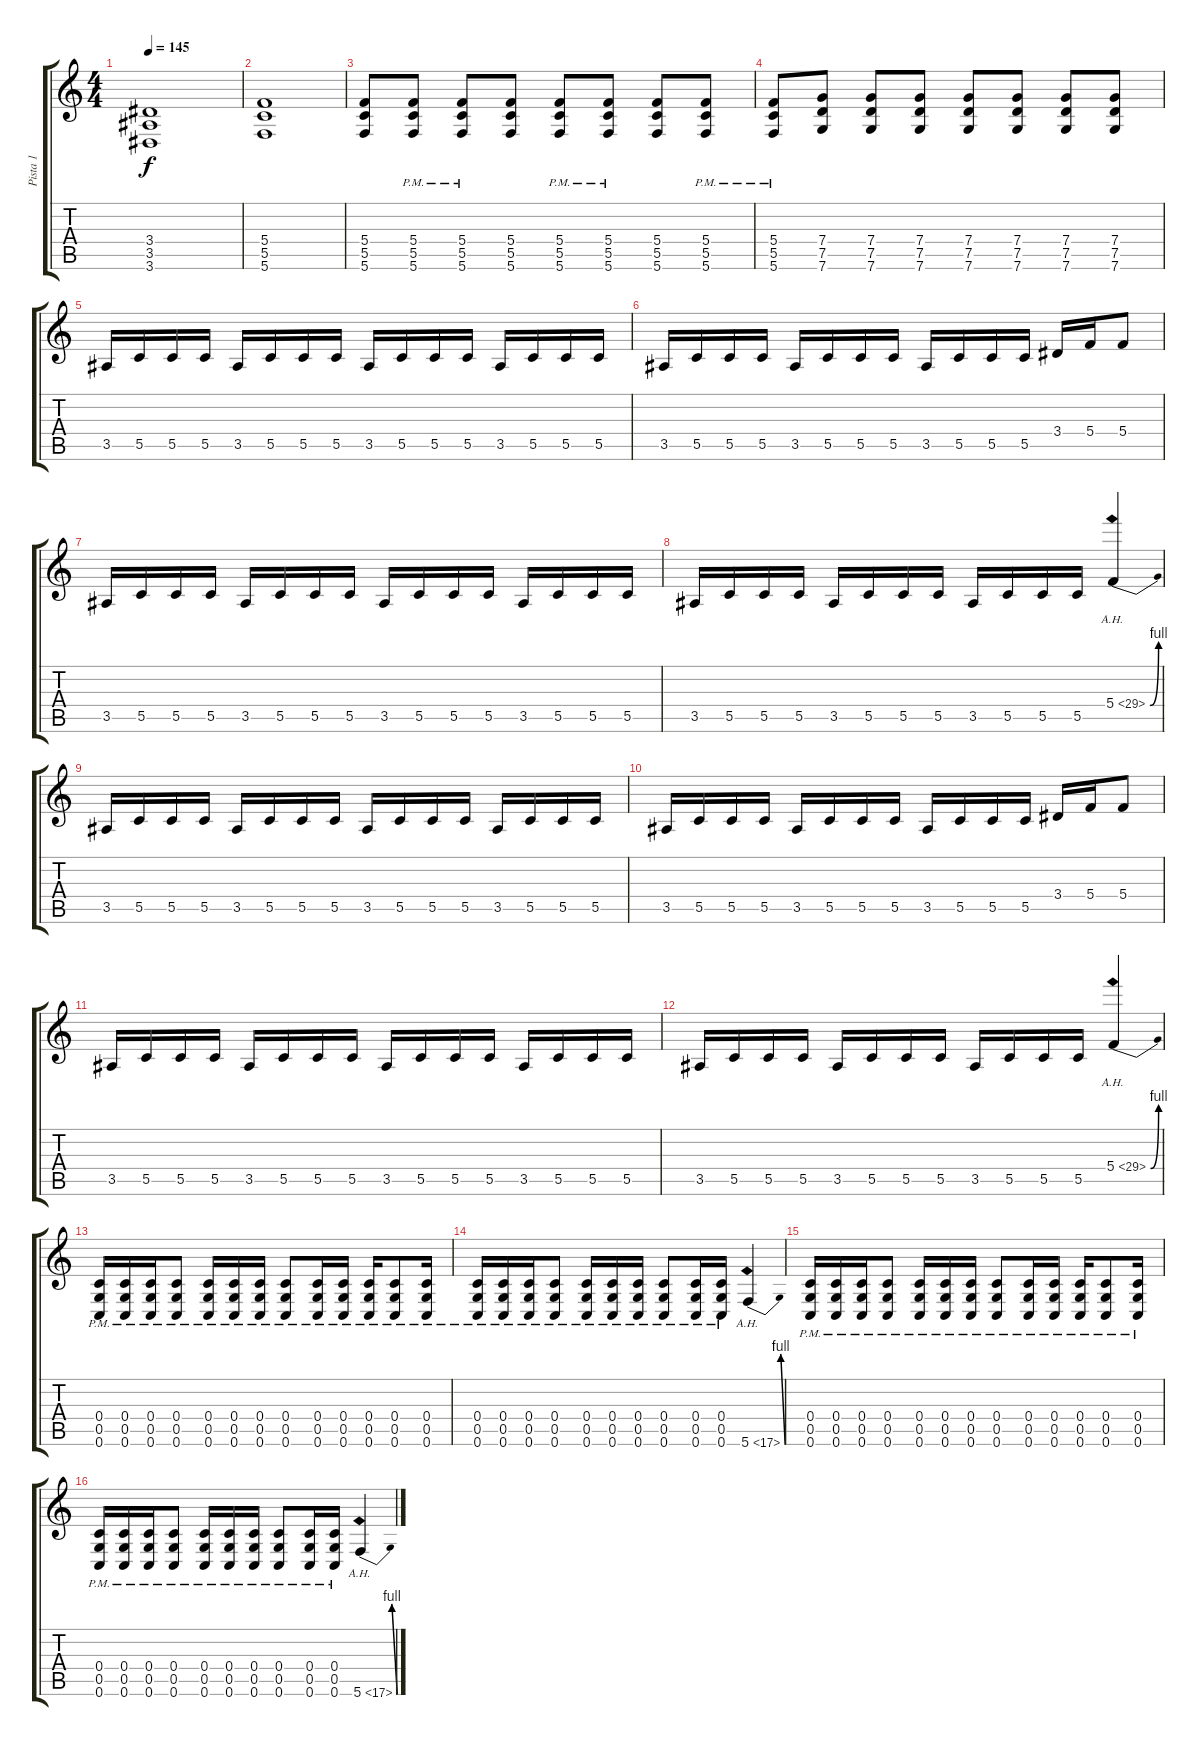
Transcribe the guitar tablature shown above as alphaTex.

\track ("Pista 1" "Pista 1") {instrument distortionguitar}
\staff {score tabs}
\tuning (D4 A3 F3 C3 G2 C2) {hide}
\ts (4 4)
\tempo 145
\clef g2
\ks c
(3.4 3.5 3.6).1{dy f} |
(5.4 5.5 5.6).1 |
(5.4 5.5 5.6).8 (5.4{pm} 5.5{pm} 5.6{pm}).8 (5.4{pm} 5.5{pm} 5.6{pm}).8 (5.4 5.5 5.6).8 (5.4{pm} 5.5{pm} 5.6{pm}).8 (5.4{pm} 5.5{pm} 5.6{pm}).8 (5.4 5.5 5.6).8 (5.4{pm} 5.5{pm} 5.6{pm}).8 |
(5.4{pm} 5.5{pm} 5.6{pm}).8 (7.4 7.5 7.6).8 (7.4 7.5 7.6).8 (7.4 7.5 7.6).8 (7.4 7.5 7.6).8 (7.4 7.5 7.6).8 (7.4 7.5 7.6).8 (7.4 7.5 7.6).8 |
3.5.16 5.5.16 5.5.16 5.5.16 3.5.16 5.5.16 5.5.16 5.5.16 3.5.16 5.5.16 5.5.16 5.5.16 3.5.16 5.5.16 5.5.16 5.5.16 |
3.5.16 5.5.16 5.5.16 5.5.16 3.5.16 5.5.16 5.5.16 5.5.16 3.5.16 5.5.16 5.5.16 5.5.16 3.4.16 5.4.16 5.4.8 |
3.5.16 5.5.16 5.5.16 5.5.16 3.5.16 5.5.16 5.5.16 5.5.16 3.5.16 5.5.16 5.5.16 5.5.16 3.5.16 5.5.16 5.5.16 5.5.16 |
3.5.16 5.5.16 5.5.16 5.5.16 3.5.16 5.5.16 5.5.16 5.5.16 3.5.16 5.5.16 5.5.16 5.5.16 5.4{be (bend 0 0 60 4) ah 24}.4 |
3.5.16 5.5.16 5.5.16 5.5.16 3.5.16 5.5.16 5.5.16 5.5.16 3.5.16 5.5.16 5.5.16 5.5.16 3.5.16 5.5.16 5.5.16 5.5.16 |
3.5.16 5.5.16 5.5.16 5.5.16 3.5.16 5.5.16 5.5.16 5.5.16 3.5.16 5.5.16 5.5.16 5.5.16 3.4.16 5.4.16 5.4.8 |
3.5.16 5.5.16 5.5.16 5.5.16 3.5.16 5.5.16 5.5.16 5.5.16 3.5.16 5.5.16 5.5.16 5.5.16 3.5.16 5.5.16 5.5.16 5.5.16 |
3.5.16 5.5.16 5.5.16 5.5.16 3.5.16 5.5.16 5.5.16 5.5.16 3.5.16 5.5.16 5.5.16 5.5.16 5.4{be (bend 0 0 60 4) ah 24}.4 |
(0.4{pm} 0.5{pm} 0.6{pm}).16 (0.4{pm} 0.5{pm} 0.6{pm}).16 (0.4{pm} 0.5{pm} 0.6{pm}).16 (0.4{pm} 0.5{pm} 0.6{pm}).8 (0.4{pm} 0.5{pm} 0.6{pm}).16 (0.4{pm} 0.5{pm} 0.6{pm}).16 (0.4{pm} 0.5{pm} 0.6{pm}).16 (0.4{pm} 0.5{pm} 0.6{pm}).8 (0.4{pm} 0.5{pm} 0.6{pm}).16 (0.4{pm} 0.5{pm} 0.6{pm}).16 (0.4{pm} 0.5{pm} 0.6{pm}).16 (0.4{pm} 0.5{pm} 0.6{pm}).8 (0.4{pm} 0.5{pm} 0.6{pm}).16 |
(0.4{pm} 0.5{pm} 0.6{pm}).16 (0.4{pm} 0.5{pm} 0.6{pm}).16 (0.4{pm} 0.5{pm} 0.6{pm}).16 (0.4{pm} 0.5{pm} 0.6{pm}).8 (0.4{pm} 0.5{pm} 0.6{pm}).16 (0.4{pm} 0.5{pm} 0.6{pm}).16 (0.4{pm} 0.5{pm} 0.6{pm}).16 (0.4{pm} 0.5{pm} 0.6{pm}).8 (0.4{pm} 0.5{pm} 0.6{pm}).16 (0.4{pm} 0.5{pm} 0.6{pm}).16 5.6{be (bend 0 0 60 4) ah 12}.4 |
(0.4{pm} 0.5{pm} 0.6{pm}).16 (0.4{pm} 0.5{pm} 0.6{pm}).16 (0.4{pm} 0.5{pm} 0.6{pm}).16 (0.4{pm} 0.5{pm} 0.6{pm}).8 (0.4{pm} 0.5{pm} 0.6{pm}).16 (0.4{pm} 0.5{pm} 0.6{pm}).16 (0.4{pm} 0.5{pm} 0.6{pm}).16 (0.4{pm} 0.5{pm} 0.6{pm}).8 (0.4{pm} 0.5{pm} 0.6{pm}).16 (0.4{pm} 0.5{pm} 0.6{pm}).16 (0.4{pm} 0.5{pm} 0.6{pm}).16 (0.4{pm} 0.5{pm} 0.6{pm}).8 (0.4{pm} 0.5{pm} 0.6{pm}).16 |
(0.4{pm} 0.5{pm} 0.6{pm}).16 (0.4{pm} 0.5{pm} 0.6{pm}).16 (0.4{pm} 0.5{pm} 0.6{pm}).16 (0.4{pm} 0.5{pm} 0.6{pm}).8 (0.4{pm} 0.5{pm} 0.6{pm}).16 (0.4{pm} 0.5{pm} 0.6{pm}).16 (0.4{pm} 0.5{pm} 0.6{pm}).16 (0.4{pm} 0.5{pm} 0.6{pm}).8 (0.4{pm} 0.5{pm} 0.6{pm}).16 (0.4{pm} 0.5{pm} 0.6{pm}).16 5.6{be (bend 0 0 60 4) ah 12}.4
